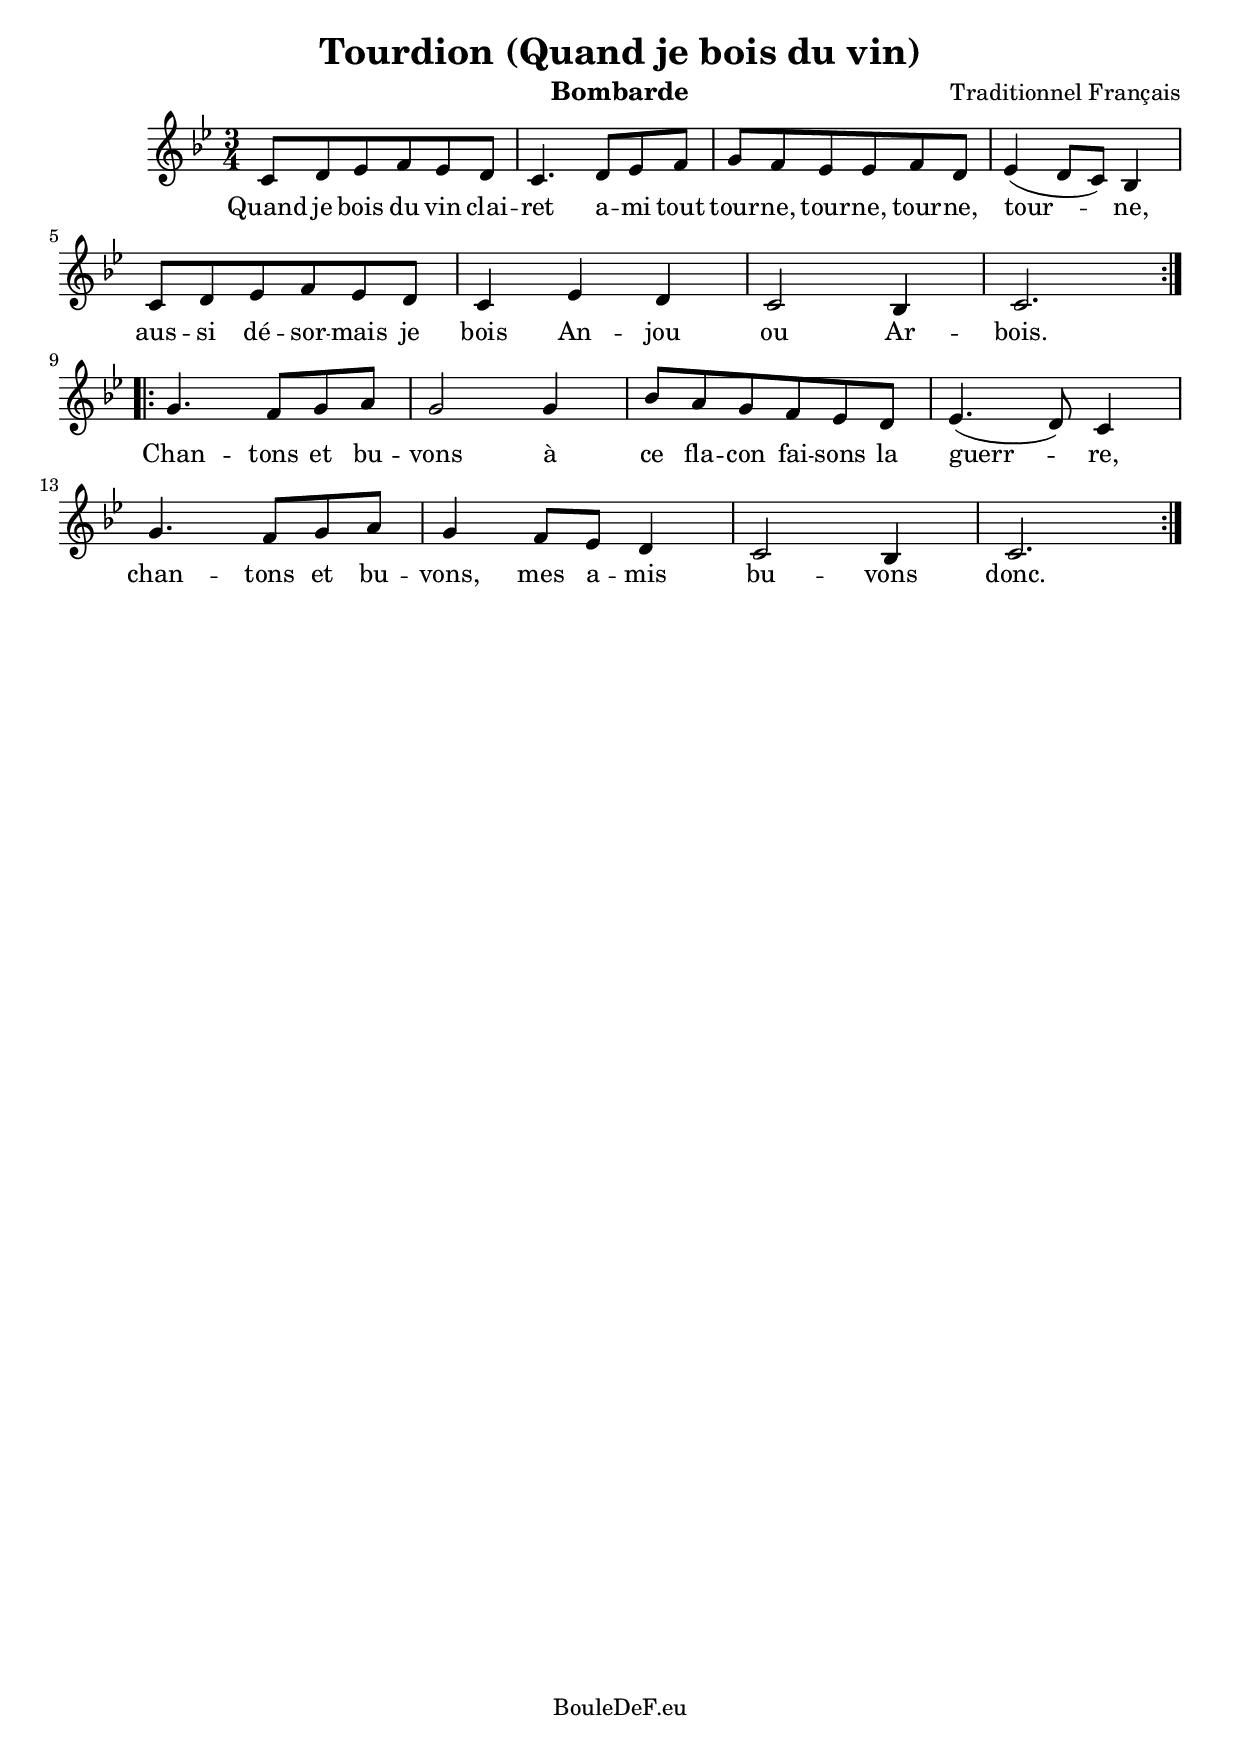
\version "2.14.2"
\include "italiano.ly"

\header {
	title = "Tourdion (Quand je bois du vin)"
	composer = "Traditionnel Français"
	instrument = "Bombarde"
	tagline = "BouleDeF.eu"
}

\score {
	\new Staff \relative sib {
		\clef treble
		\key sib \major
		\time 3/4

		\repeat volta 2 {
			do8 re mib fa mib re
			| do4. re8 mib fa
			| sol fa mib mib fa re 
			| mib4( re8 do) sib4
			| do8 re mib fa mib re
			| do4 mib re
			| do2 sib4
			| do2.
		}
		\break
		\repeat volta 2 {
			sol'4. fa8 sol la
			| sol2 sol4
			| sib8 la sol fa mib re
			| mib4.( re8) do4
			| sol'4. fa8 sol la
			| sol4 fa8 mib re4
			| do2 sib4
			| do2.
		}
	}
	\addlyrics {
		Quand je bois du vin clai --
		| ret a -- mi tout
		| tour -- ne, tour -- ne, tour -- ne,
		| tour -- ne,
		| aus -- si dé -- sor -- mais je
		| bois An -- jou
		| ou Ar --
		| bois.
		| Chan -- tons et bu --
		| vons à
		| ce fla -- con fai -- sons la
		| guerr -- re,
		| chan -- tons et bu --
		| vons, mes a -- mis
		| bu -- vons
		| donc.
	}
}
